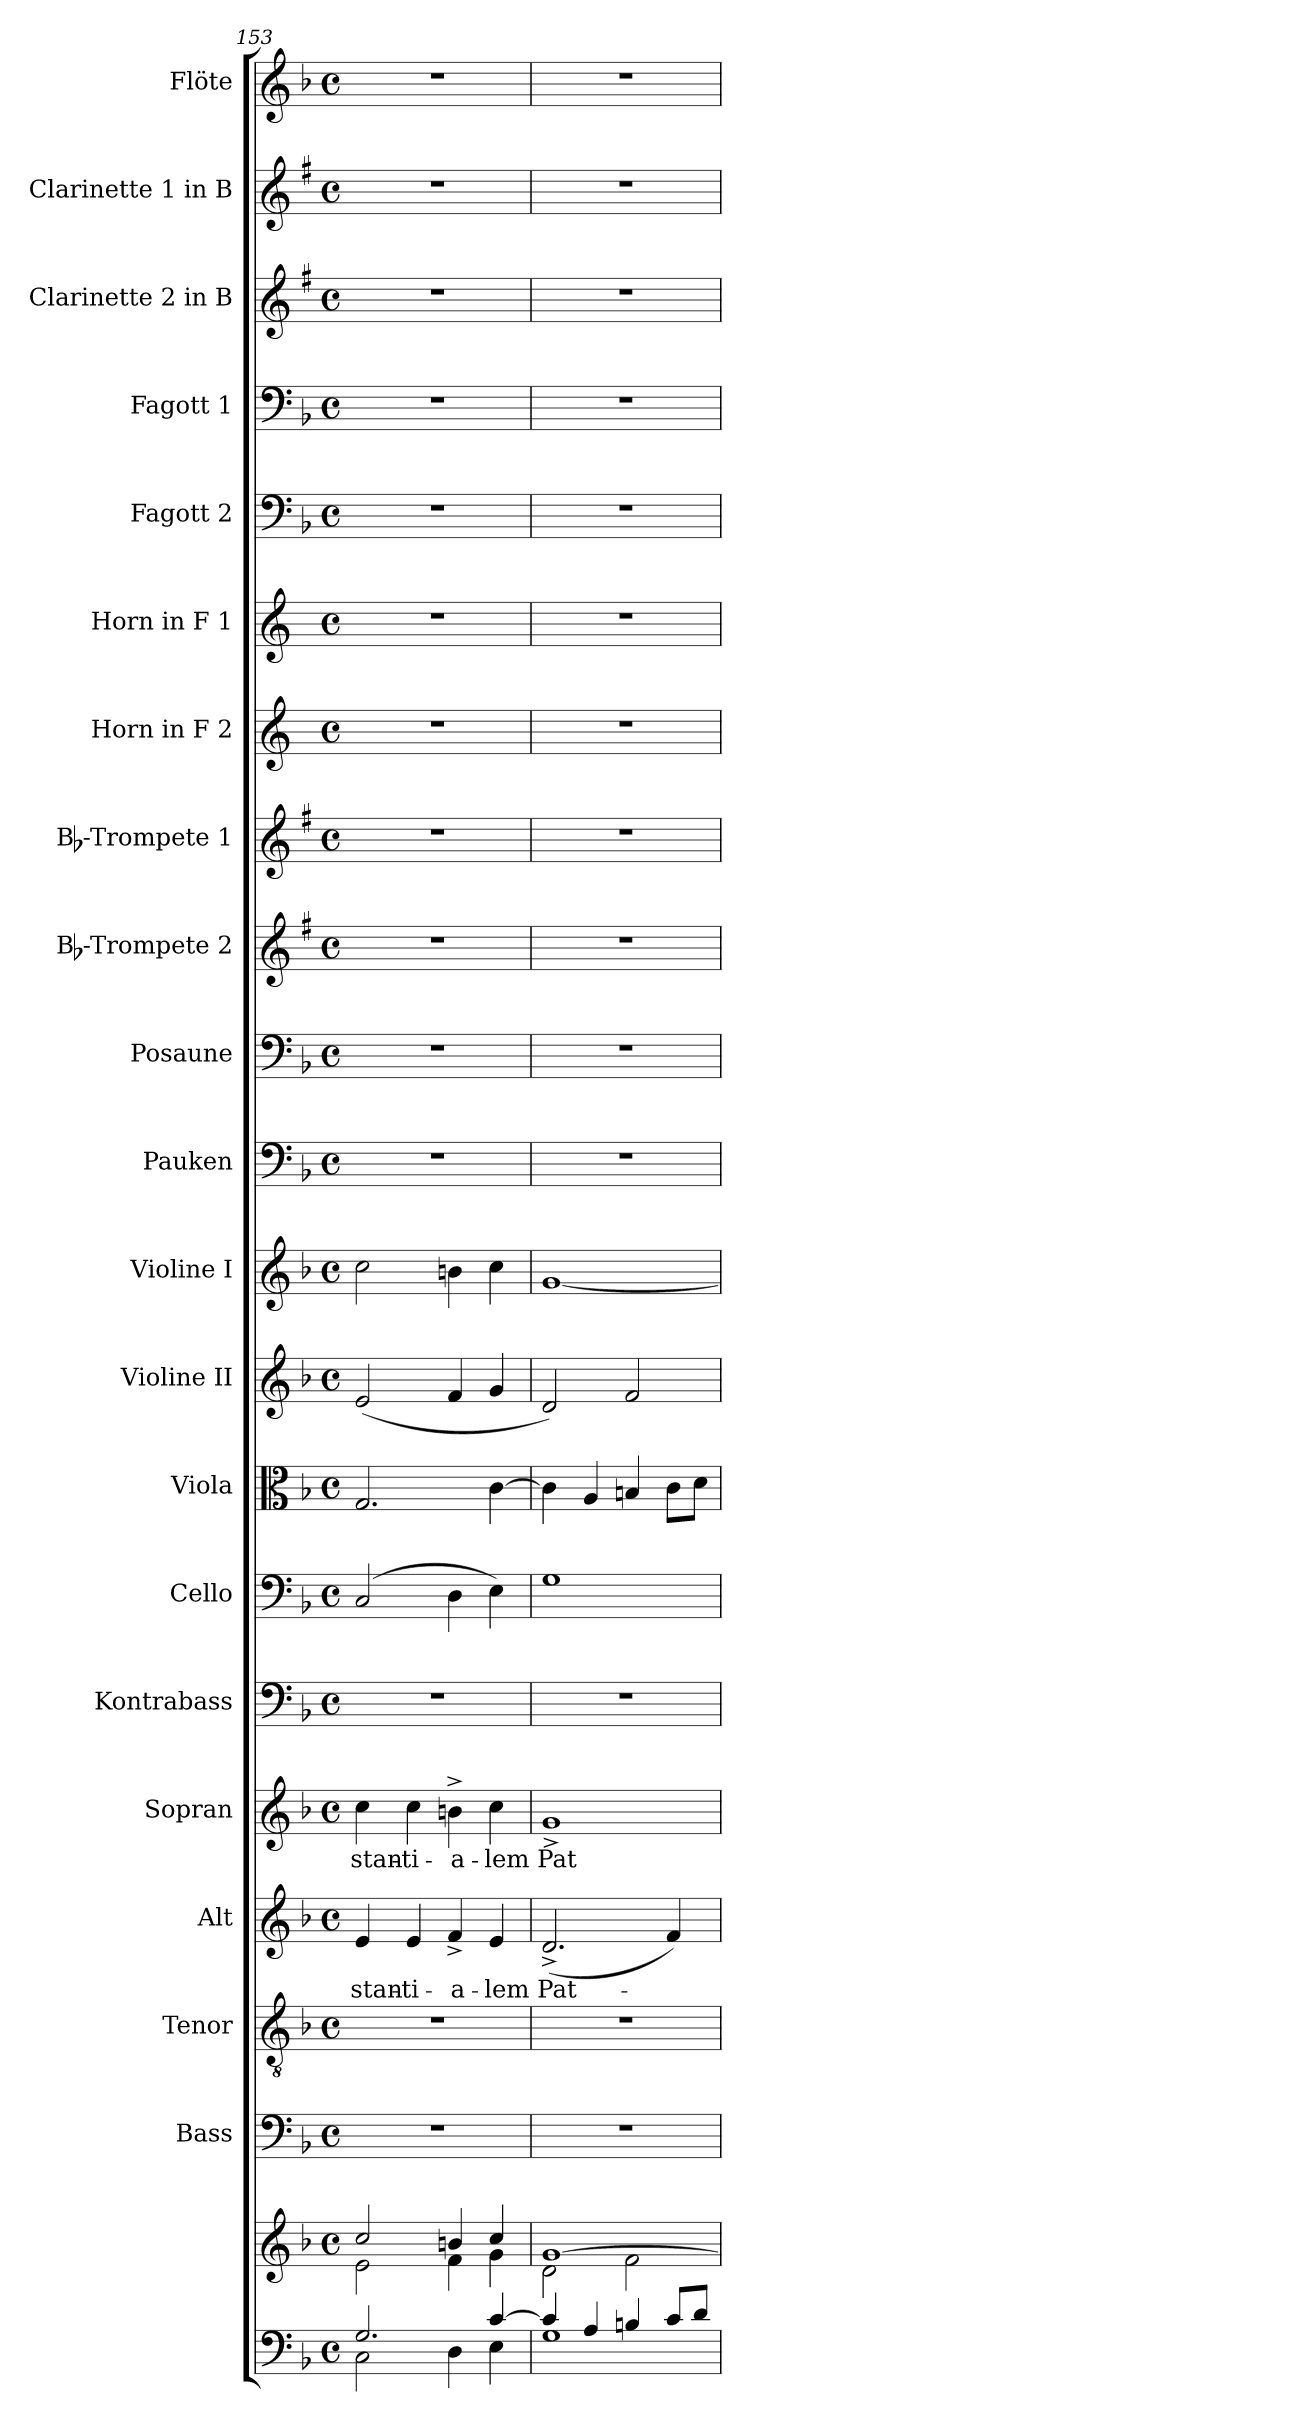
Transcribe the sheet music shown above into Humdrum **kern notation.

**kern	**kern	**kern	**kern	**kern	**text	**kern	**text	**kern	**kern	**kern	**kern	**kern	**kern	**kern	**kern	**kern	**kern	**kern	**kern	**kern	**kern	**kern	**kern
*part21	*part21	*part20	*part19	*part18	*part18	*part17	*part17	*part16	*part15	*part14	*part13	*part12	*part11	*part10	*part9	*part8	*part7	*part6	*part5	*part4	*part3	*part2	*part1
*staff22	*staff21	*staff20	*staff19	*staff18	*staff18	*staff17	*staff17	*staff16	*staff15	*staff14	*staff13	*staff12	*staff11	*staff10	*staff9	*staff8	*staff7	*staff6	*staff5	*staff4	*staff3	*staff2	*staff1
*	*	*I"Bass	*I"Tenor	*I"Alt	*	*I"Sopran	*	*I"Kontrabass	*I"Cello	*I"Viola	*I"Violine II	*I"Violine I	*I"Pauken	*I"Posaune	*I"Bb-Trompete 2	*I"Bb-Trompete 1	*I"Horn in F 2	*I"Horn in F 1	*I"Fagott 2	*I"Fagott 1	*I"Clarinette 2 in B	*I"Clarinette 1 in B	*I"Flöte
*	*	*I'B.	*I'T.	*I'A.	*	*I'S.	*	*I'Kb.	*	*I'Vla.	*I'Vl. II	*I'Vl. I	*I'Pk.	*I'Pos.	*I'Bb Trp. 2	*I'Bb Trp. 1	*	*	*I'Fg. 2	*I'Fg. 1	*I'Clar. 2	*I'Clar.1	*I'Fl.
!!LO:PB:g=z
*clefF4	*clefG2	*clefF4	*clefGv2	*clefG2	*	*clefG2	*	*clefF4	*clefF4	*clefC3	*clefG2	*clefG2	*clefF4	*clefF4	*clefG2	*clefG2	*clefG2	*clefG2	*clefF4	*clefF4	*clefG2	*clefG2	*clefG2
*	*	*	*	*	*	*	*	*ITrd7c12	*	*	*	*	*	*	*ITrd1c2	*ITrd1c2	*ITrd4c7	*ITrd4c7	*	*	*ITrd1c2	*ITrd1c2	*
*k[b-]	*k[b-]	*k[b-]	*k[b-]	*k[b-]	*	*k[b-]	*	*k[b-]	*k[b-]	*k[b-]	*k[b-]	*k[b-]	*k[b-]	*k[b-]	*k[b-]	*k[b-]	*k[b-]	*k[b-]	*k[b-]	*k[b-]	*k[b-]	*k[b-]	*k[b-]
*F:	*F:	*F:	*F:	*F:	*	*F:	*	*F:	*F:	*F:	*F:	*F:	*F:	*F:	*F:	*F:	*F:	*F:	*F:	*F:	*F:	*F:	*F:
*M4/4	*M4/4	*M4/4	*M4/4	*M4/4	*	*M4/4	*	*M4/4	*M4/4	*M4/4	*M4/4	*M4/4	*M4/4	*M4/4	*M4/4	*M4/4	*M4/4	*M4/4	*M4/4	*M4/4	*M4/4	*M4/4	*M4/4
*met(c)	*met(c)	*met(c)	*met(c)	*met(c)	*	*met(c)	*	*met(c)	*met(c)	*met(c)	*met(c)	*met(c)	*met(c)	*met(c)	*met(c)	*met(c)	*met(c)	*met(c)	*met(c)	*met(c)	*met(c)	*met(c)	*met(c)
=153	=153	=153	=153	=153	=153	=153	=153	=153	=153	=153	=153	=153	=153	=153	=153	=153	=153	=153	=153	=153	=153	=153	=153
*^	*^	*	*	*	*	*	*	*	*	*	*	*	*	*	*	*	*	*	*	*	*	*	*
!	!	!	!	!	!	!	!LO:LY:b	!	!LO:LY:b	!	!	!	!	!	!	!	!	!	!	!	!	!	!	!	!
2.G/	2C\	2cc/	2e\	1r	1r	4e/	-stan-	4cc\	-stan-	1r	(2C/	2.G/	(<2e/	2cc\	1r	1r	1r	1r	1r	1r	1r	1r	1r	1r	1r
!	!	!	!	!	!	!	!LO:LY:b	!	!LO:LY:b	!	!	!	!	!	!	!	!	!	!	!	!	!	!	!	!
.	.	.	.	.	.	4e/	-ti-	4cc\	-ti-	.	.	.	.	.	.	.	.	.	.	.	.	.	.	.	.
!	!	!	!	!	!	!	!LO:LY:b	!	!LO:LY:b	!	!	!	!	!	!	!	!	!	!	!	!	!	!	!	!
.	4D\	4bn/	4f\	.	.	4f^>/	-a-	4bn^>\	-a-	.	4D\	.	4f/	4bn\	.	.	.	.	.	.	.	.	.	.	.
!	!	!	!	!	!	!	!LO:LY:b	!	!LO:LY:b	!	!	!	!	!	!	!	!	!	!	!	!	!	!	!	!
[>4c/	4E\	4cc/	4g\	.	.	4e/	-lem	4cc\	-lem	.	4E\)	[4c\	4g/	4cc\	.	.	.	.	.	.	.	.	.	.	.
=154	=154	=154	=154	=154	=154	=154	=154	=154	=154	=154	=154	=154	=154	=154	=154	=154	=154	=154	=154	=154	=154	=154	=154	=154	=154
!	!	!	!	!	!	!	!LO:LY:b	!	!LO:LY:b	!	!	!	!	!	!	!	!	!	!	!	!	!	!	!	!
4c/]	1G	[>1g	2d\	1r	1r	(<2.d^>/	Pat-	1g^>	Pat-	1r	1G	4c\]	2d/)	[1g	1r	1r	1r	1r	1r	1r	1r	1r	1r	1r	1r
4A/	.	.	.	.	.	.	.	.	.	.	.	4A/	.	.	.	.	.	.	.	.	.	.	.	.	.
4Bn/	.	.	2f\	.	.	.	.	.	.	.	.	4Bn/	2f/	.	.	.	.	.	.	.	.	.	.	.	.
8c/L	.	.	.	.	.	4f/)	.	.	.	.	.	8c\L	.	.	.	.	.	.	.	.	.	.	.	.	.
8d/J	.	.	.	.	.	.	.	.	.	.	.	8d\J	.	.	.	.	.	.	.	.	.	.	.	.	.
*v	*v	*	*	*	*	*	*	*	*	*	*	*	*	*	*	*	*	*	*	*	*	*	*	*	*
*	*v	*v	*	*	*	*	*	*	*	*	*	*	*	*	*	*	*	*	*	*	*	*	*	*
=	=	=	=	=	=	=	=	=	=	=	=	=	=	=	=	=	=	=	=	=	=	=	=
*-	*-	*-	*-	*-	*-	*-	*-	*-	*-	*-	*-	*-	*-	*-	*-	*-	*-	*-	*-	*-	*-	*-	*-
